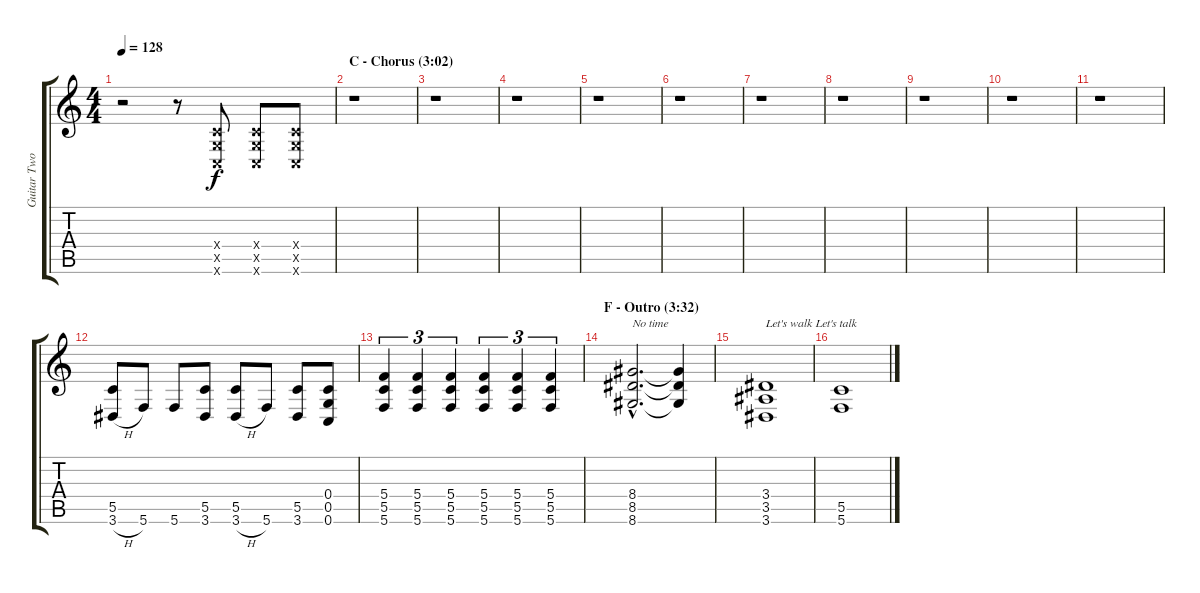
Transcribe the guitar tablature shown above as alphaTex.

\track ("Guitar Two" "Guitar Two") {instrument distortionguitar}
\staff {score tabs}
\tuning (D4 A3 F3 C3 G2 C2) {hide}
\ts (4 4)
\tempo 128
\clef g2
\ks c
r.2{dy f} r.8 (0.4{x} 0.5{x} 0.6{x}).8 (0.4{x} 0.5{x} 0.6{x}).8 (0.4{x} 0.5{x} 0.6{x}).8 |
\section ("" "C - Chorus (3:02)")
r.1 |
r.1 |
r.1 |
r.1 |
r.1 |
r.1 |
r.1 |
r.1 |
r.1 |
r.1 |
(5.5 3.6{h}).8 5.6.8 5.6.8 (5.5 3.6).8 (5.5 3.6{h}).8 5.6.8 (5.5 3.6).8 (0.4 0.5 0.6).8 |
(5.4 5.5 5.6).4{tu (3 2)} (5.4 5.5 5.6).4{tu (3 2)} (5.4 5.5 5.6).4{tu (3 2)} (5.4 5.5 5.6).4{tu (3 2)} (5.4 5.5 5.6).4{tu (3 2)} (5.4 5.5 5.6).4{tu (3 2)} |
\section ("" "F - Outro (3:32)")
(8.4{hac} 8.5{hac} 8.6{hac}).2{d txt "No time"} (8.4{t} 8.5{t} 8.6{t}).4 |
(3.4 3.5 3.6).1{txt "Let's walk Let's talk"} |
(5.5 5.6).1
